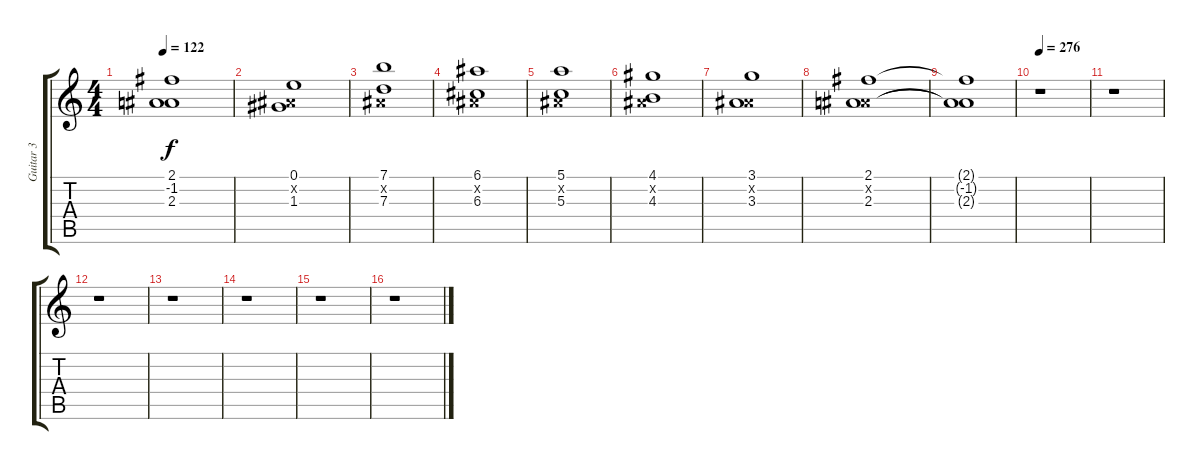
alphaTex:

\track ("Guitar 3" "Guitar 3") {instrument distortionguitar}
\staff {score tabs}
\tuning (E4 B3 G3 D3 A2 E2) {hide}
\ts (4 4)
\tempo 122
\clef g2
\ks c
(2.1{t} -1.2{t} 2.3{t}).1{dy f} |
(0.1 -1.2{x} 1.3).1 |
(7.1 -1.2{x} 7.3).1 |
(6.1 -1.2{x} 6.3).1 |
(5.1 -1.2{x} 5.3).1 |
(4.1 -1.2{x} 4.3).1 |
(3.1 -1.2{x} 3.3).1 |
(2.1 -1.2{x} 2.3).1 |
(2.1{t} -1.2{t} 2.3{t}).1 |
\tempo 276
r.1 |
r.1 |
r.1 |
r.1 |
r.1 |
r.1 |
r.1
